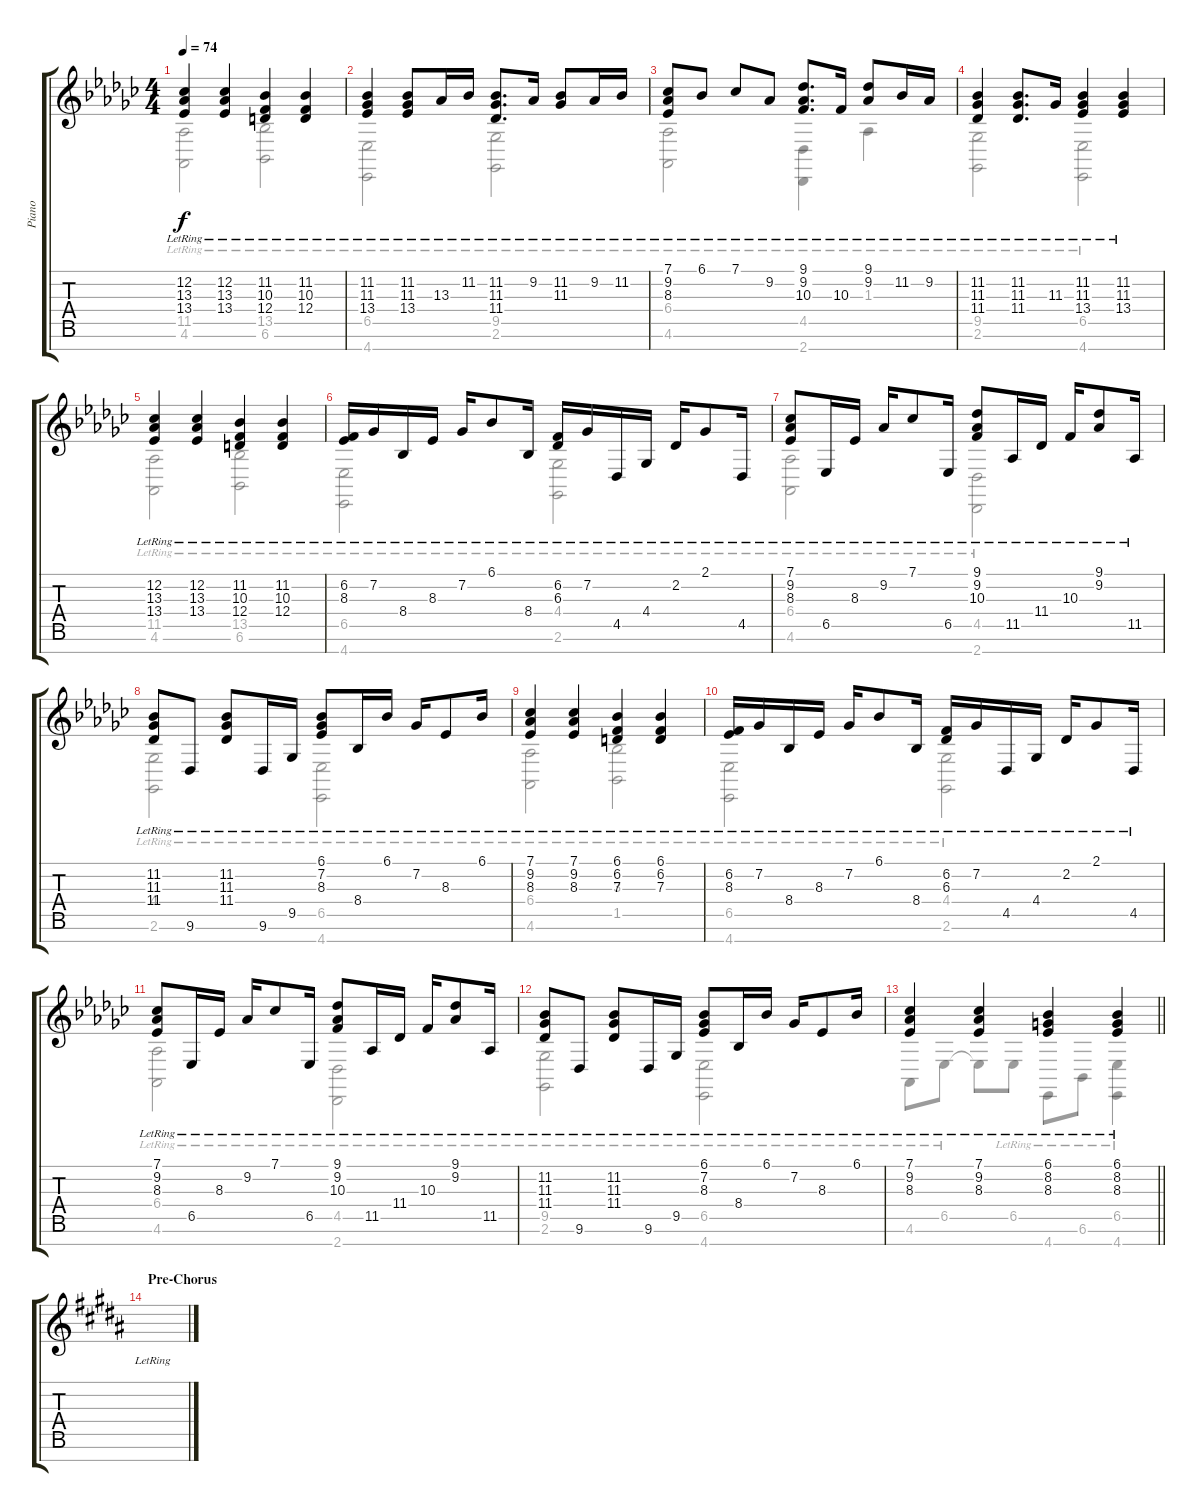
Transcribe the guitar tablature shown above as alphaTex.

\track ("Piano" "Piano") {solo instrument acousticgrandpiano}
\staff {score tabs}
\tuning (E4 B3 G3 D3 A2 E2 B1) {hide}
\voice
\ts (4 4)
\tempo 74
\clef g2
\ks ebminor
(12.2{lr} 13.3{lr} 13.4{lr}).4{dy f} (12.2{lr} 13.3{lr} 13.4{lr}).4 (11.2{lr} 10.3{lr} 12.4{lr}).4 (11.2{lr} 10.3{lr} 12.4{lr}).4 |
(11.2{lr} 11.3{lr} 13.4{lr}).4 (11.2{lr} 11.3{lr} 13.4{lr}).8 13.3{lr}.16 11.2{lr}.16 (11.2{lr} 11.3{lr} 11.4{lr}).8{d} 9.2{lr}.16 (11.2{lr} 11.3{lr}).8 9.2{lr}.16 11.2{lr}.16 |
(7.1{lr} 9.2{lr} 8.3{lr}).8 6.1{lr}.8 7.1{lr}.8 9.2{lr}.8 (9.1{lr} 9.2{lr} 10.3{lr}).8{d} 10.3{lr}.16 (9.1{lr} 9.2{lr}).8 11.2{lr}.16 9.2{lr}.16 |
(11.2{lr} 11.3{lr} 11.4{lr}).4 (11.2{lr} 11.3{lr} 11.4{lr}).8{d} 11.3{lr}.16 (11.2{lr} 11.3{lr} 13.4{lr}).4 (11.2{lr} 11.3{lr} 13.4{lr}).4 |
(12.2{lr} 13.3{lr} 13.4{lr}).4 (12.2{lr} 13.3{lr} 13.4{lr}).4 (11.2{lr} 10.3{lr} 12.4{lr}).4 (11.2{lr} 10.3{lr} 12.4{lr}).4 |
(6.2{lr} 8.3{lr}).16 7.2{lr}.16 8.4{lr}.16 8.3{lr}.16 7.2{lr}.16 6.1{lr}.8 8.4{lr}.16 (6.2{lr} 6.3{lr}).16 7.2{lr}.16 4.5{lr}.16 4.4{lr}.16 2.2{lr}.16 2.1{lr}.8 4.5{lr}.16 |
(7.1{lr} 9.2{lr} 8.3{lr}).8 6.5{lr}.16 8.3{lr}.16 9.2{lr}.16 7.1{lr}.8 6.5{lr}.16 (9.1{lr} 9.2{lr} 10.3{lr}).8 11.5{lr}.16 11.4{lr}.16 10.3{lr}.16 (9.1{lr} 9.2{lr}).8 11.5{lr}.16 |
(11.2{lr} 11.3{lr} 11.4{lr}).8 9.6{lr}.8 (11.2{lr} 11.3{lr} 11.4{lr}).8 9.6{lr}.16 9.5{lr}.16 (6.1{lr} 7.2{lr} 8.3{lr}).8 8.4{lr}.16 6.1{lr}.16 7.2{lr}.16 8.3{lr}.8 6.1{lr}.16 |
(7.1{lr} 9.2{lr} 8.3{lr}).4 (7.1{lr} 9.2{lr} 8.3{lr}).4 (6.1{lr} 6.2{lr} 7.3{lr}).4 (6.1{lr} 6.2{lr} 7.3{lr}).4 |
(6.2{lr} 8.3{lr}).16 7.2{lr}.16 8.4{lr}.16 8.3{lr}.16 7.2{lr}.16 6.1{lr}.8 8.4{lr}.16 (6.2{lr} 6.3{lr}).16 7.2{lr}.16 4.5{lr}.16 4.4{lr}.16 2.2{lr}.16 2.1{lr}.8 4.5{lr}.16 |
(7.1{lr} 9.2{lr} 8.3{lr}).8 6.5{lr}.16 8.3{lr}.16 9.2{lr}.16 7.1{lr}.8 6.5{lr}.16 (9.1{lr} 9.2{lr} 10.3{lr}).8 11.5{lr}.16 11.4{lr}.16 10.3{lr}.16 (9.1{lr} 9.2{lr}).8 11.5{lr}.16 |
(11.2{lr} 11.3{lr} 11.4{lr}).8 9.6{lr}.8 (11.2{lr} 11.3{lr} 11.4{lr}).8 9.6{lr}.16 9.5{lr}.16 (6.1{lr} 7.2{lr} 8.3{lr}).8 8.4{lr}.16 6.1{lr}.16 7.2{lr}.16 8.3{lr}.8 6.1{lr}.16 |
\barLineRight lightlight
(7.1{lr} 9.2{lr} 8.3{lr}).4 (7.1{lr} 9.2{lr} 8.3{lr}).4 (6.1{lr} 8.2{lr} 8.3{lr}).4 (6.1{lr} 8.2{lr} 8.3{lr}).4 |
\section ("" "Pre-Chorus")
\ks g#minor
|
|
\voice
\clef g2
\ottava regular
\simile none
\ks ebminor
(11.5{lr} 4.6{lr}).2{dy f} (13.5{lr} 6.6{lr}).2 |
(6.5{lr} 4.7{lr}).2 (9.5{lr} 2.6{lr}).2 |
(6.4{lr} 4.6{lr}).2 (4.5{lr} 2.7{lr}).4 1.3{lr}.4 |
(9.5{lr} 2.6{lr}).2 (6.5{lr} 4.7{lr}).2 |
(11.5{lr} 4.6{lr}).2 (13.5{lr} 6.6{lr}).2 |
(6.5{lr} 4.7{lr}).2 (4.4{lr} 2.6{lr}).2 |
(6.4{lr} 4.6{lr}).2 (4.5{lr} 2.7{lr}).2 |
(4.4{lr} 2.6{lr}).2 (6.5{lr} 4.7{lr}).2 |
(6.4{lr} 4.6{lr}).2 (3.3{lr} 1.5{lr}).2 |
(6.5{lr} 4.7{lr}).2 (4.4{lr} 2.6{lr}).2 |
(6.4{lr} 4.6{lr}).2 (4.5{lr} 2.7{lr}).2 |
(9.5{lr} 2.6{lr}).2 (6.5{lr} 4.7{lr}).2 |
\barLineRight lightlight
4.6{lr}.8 6.5{lr}.8 6.5{t}.8 6.5{lr}.8 4.7{lr}.8 6.6{lr}.8 (6.5{lr} 4.7{lr}).4 |
\ks g#minor
|
|
